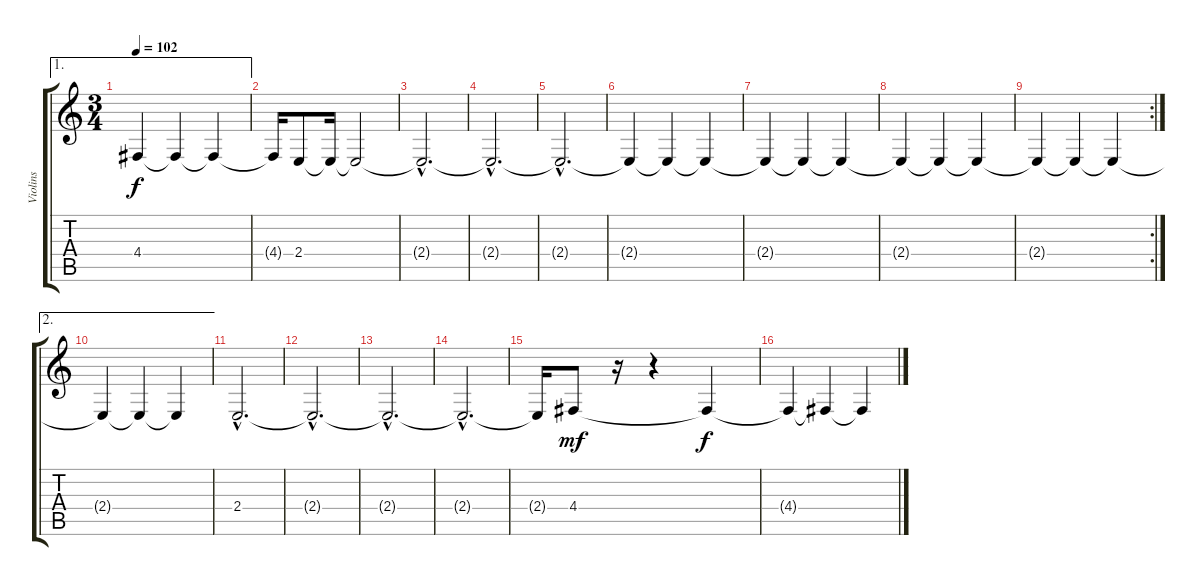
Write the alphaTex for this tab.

\track ("Violins" "Violins") {instrument stringensemble1}
\staff {score tabs}
\tuning (E4 B3 G3 D3 A2 E2) {hide}
\ae 1
\ts (3 4)
\tempo 102
\clef g2
\ks c
4.4{t}.4{dy f} 4.4{t}.4 4.4{t}.4 |
4.4{t}.16 2.4.8 2.4{t}.16 2.4{t}.2 |
2.4{hac t}.2{d} |
2.4{hac t}.2{d} |
2.4{hac t}.2{d} |
2.4{t}.4 2.4{t}.4 2.4{t}.4 |
2.4{t}.4 2.4{t}.4 2.4{t}.4 |
2.4{t}.4 2.4{t}.4 2.4{t}.4 |
\rc 2
2.4{t}.4 2.4{t}.4 2.4{t}.4 |
\ae 2
2.4{t}.4 2.4{t}.4 2.4{t}.4 |
2.4{hac}.2{d} |
2.4{hac t}.2{d} |
2.4{hac t}.2{d} |
2.4{hac t}.2{d} |
2.4{t}.16 4.4.8{dy mf} r.16 r.4 4.4{t}.4{dy f} |
4.4{t}.4 4.4{t}.4 4.4{t}.4
